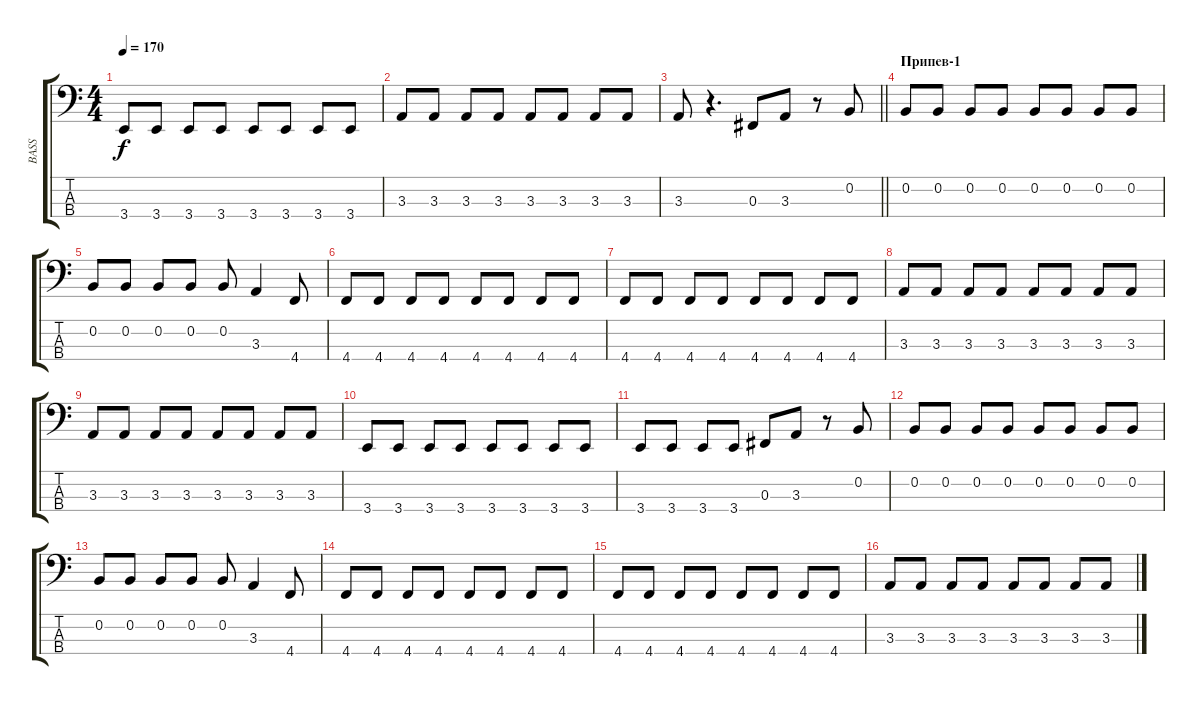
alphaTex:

\track ("BASS" "BASS") {instrument electricbassfinger}
\staff {score tabs}
\tuning (E2 B1 Gb1 Db1) {hide}
\ts (4 4)
\tempo 170
\clef f4
\ks c
3.4.8{dy f} 3.4.8 3.4.8 3.4.8 3.4.8 3.4.8 3.4.8 3.4.8 |
3.3.8 3.3.8 3.3.8 3.3.8 3.3.8 3.3.8 3.3.8 3.3.8 |
\barLineRight lightlight
3.3.8 r.4{d} 0.3.8 3.3.8 r.8 0.2.8 |
\section ("" "Припев-1")
0.2.8 0.2.8 0.2.8 0.2.8 0.2.8 0.2.8 0.2.8 0.2.8 |
0.2.8 0.2.8 0.2.8 0.2.8 0.2.8 3.3.4 4.4.8 |
4.4.8 4.4.8 4.4.8 4.4.8 4.4.8 4.4.8 4.4.8 4.4.8 |
4.4.8 4.4.8 4.4.8 4.4.8 4.4.8 4.4.8 4.4.8 4.4.8 |
3.3.8 3.3.8 3.3.8 3.3.8 3.3.8 3.3.8 3.3.8 3.3.8 |
3.3.8 3.3.8 3.3.8 3.3.8 3.3.8 3.3.8 3.3.8 3.3.8 |
3.4.8 3.4.8 3.4.8 3.4.8 3.4.8 3.4.8 3.4.8 3.4.8 |
3.4.8 3.4.8 3.4.8 3.4.8 0.3.8 3.3.8 r.8 0.2.8 |
0.2.8 0.2.8 0.2.8 0.2.8 0.2.8 0.2.8 0.2.8 0.2.8 |
0.2.8 0.2.8 0.2.8 0.2.8 0.2.8 3.3.4 4.4.8 |
4.4.8 4.4.8 4.4.8 4.4.8 4.4.8 4.4.8 4.4.8 4.4.8 |
4.4.8 4.4.8 4.4.8 4.4.8 4.4.8 4.4.8 4.4.8 4.4.8 |
3.3.8 3.3.8 3.3.8 3.3.8 3.3.8 3.3.8 3.3.8 3.3.8
